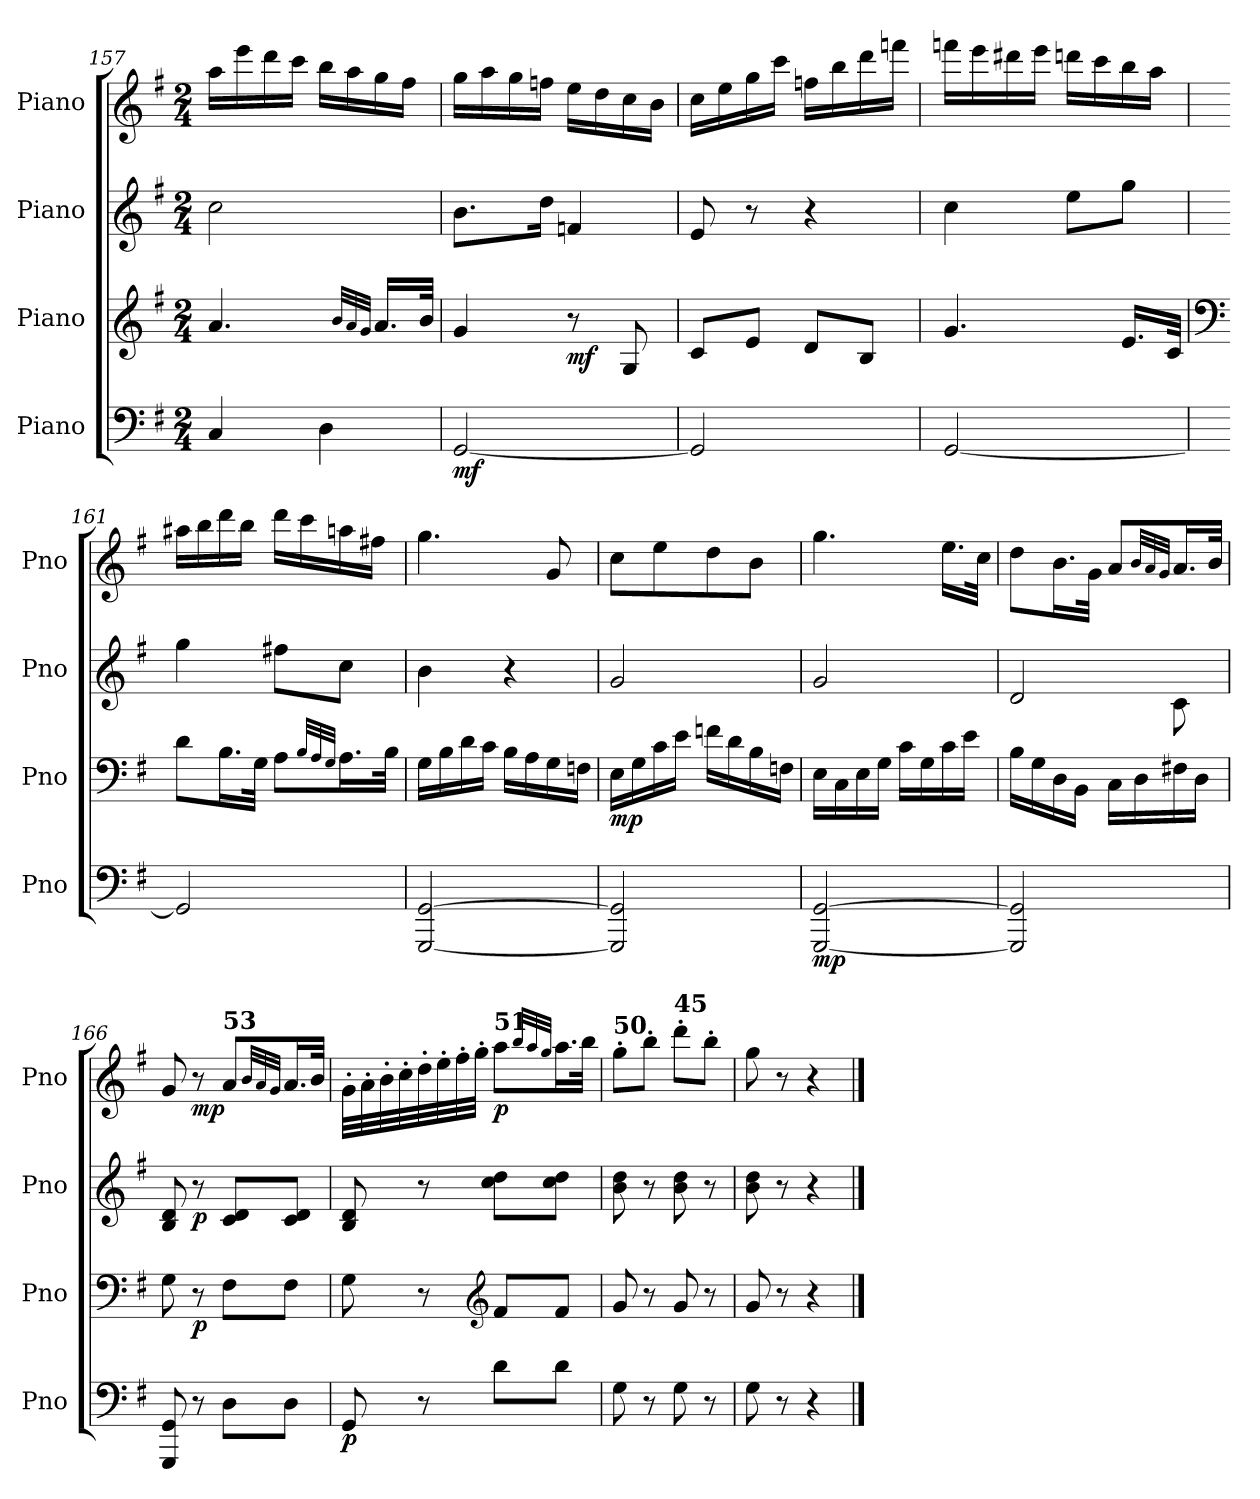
**kern	**dynam	**kern	**dynam	**kern	**dynam	**kern	**dynam
*part4	*part4	*part3	*part3	*part2	*part2	*part1	*part1
*staff4	*staff4	*staff3	*staff3	*staff2	*staff2	*staff1	*staff1
*I"Piano	*	*I"Piano	*	*I"Piano	*	*I"Piano	*
*I'Pno	*	*I'Pno	*	*I'Pno	*	*I'Pno	*
*clefF4	*	*clefG2	*	*clefG2	*	*clefG2	*
*k[f#]	*	*k[f#]	*	*k[f#]	*	*k[f#]	*
*M2/4	*	*M2/4	*	*M2/4	*	*M2/4	*
=157	=157	=157	=157	=157	=157	=157	=157
4C/	.	4.a/	.	2cc\	.	16aa\LL	.
.	.	.	.	.	.	16eee\	.
.	.	.	.	.	.	16ddd\	.
.	.	.	.	.	.	16ccc\JJ	.
4D\	.	.	.	.	.	16bb\LL	.
.	.	.	.	.	.	16aa\	.
.	.	32qb/LLL	.	.	.	.	.
.	.	32qa/	.	.	.	.	.
.	.	32qg/JJJ	.	.	.	.	.
.	.	16.a/LL	.	.	.	16gg\	.
.	.	.	.	.	.	16ff#\JJ	.
.	.	32b/JJk	.	.	.	.	.
=158	=158	=158	=158	=158	=158	=158	=158
!	!LO:DY:b	!	!	!	!	!	!
[2GG/	mf	4g/	.	8.b\L	.	16gg\LL	.
.	.	.	.	.	.	16aa\	.
.	.	.	.	.	.	16gg\	.
.	.	.	.	16dd\Jk	.	16ffn\JJ	.
!	!	!	!LO:DY:b	!	!	!	!
.	.	8r	mf	4fn/	.	16ee\LL	.
.	.	.	.	.	.	16dd\	.
.	.	8G/	.	.	.	16cc\	.
.	.	.	.	.	.	16b\JJ	.
!!LO:LB:g=z
=159	=159	=159	=159	=159	=159	=159	=159
2GG/]	.	8c/L	.	8e/	.	16cc\LL	.
.	.	.	.	.	.	16ee\	.
.	.	8e/J	.	8r	.	16gg\	.
.	.	.	.	.	.	16ccc\JJ	.
.	.	8d/L	.	4r	.	16ffn\LL	.
.	.	.	.	.	.	16bb\	.
.	.	8B/J	.	.	.	16ddd\	.
.	.	.	.	.	.	16fffn\JJ	.
=160	=160	=160	=160	=160	=160	=160	=160
[2GG/	.	4.g/	.	4cc\	.	16fffn\LL	.
.	.	.	.	.	.	16eee\	.
.	.	.	.	.	.	16ddd#X\	.
.	.	.	.	.	.	16eee\JJ	.
.	.	.	.	8ee\L	.	16dddn\LL	.
.	.	.	.	.	.	16ccc\	.
.	.	16.e/LL	.	8gg\J	.	16bb\	.
.	.	.	.	.	.	16aa\JJ	.
.	.	32c/JJk	.	.	.	.	.
=161	=161	=161	=161	=161	=161	=161	=161
*	*	*clefF4	*	*	*	*	*
2GG/]	.	8d\L	.	4gg\	.	16aa#X\LL	.
.	.	.	.	.	.	16bb\	.
.	.	16.B\L	.	.	.	16ddd\	.
.	.	.	.	.	.	16bb\JJ	.
.	.	32G\JJk	.	.	.	.	.
.	.	8A\L	.	8ff#X\L	.	16ddd\LL	.
.	.	.	.	.	.	16ccc\	.
.	.	32qB/LLL	.	.	.	.	.
.	.	32qA/	.	.	.	.	.
.	.	32qG/JJJ	.	.	.	.	.
.	.	16.A\L	.	8cc\J	.	16aan\	.
.	.	.	.	.	.	16ff#X\JJ	.
.	.	32B\JJk	.	.	.	.	.
=162	=162	=162	=162	=162	=162	=162	=162
[2GGG/ [2GG/	.	16G\LL	.	4b\	.	4.gg\	.
.	.	16B\	.	.	.	.	.
.	.	16d\	.	.	.	.	.
.	.	16c\JJ	.	.	.	.	.
.	.	16B\LL	.	4r	.	.	.
.	.	16A\	.	.	.	.	.
.	.	16G\	.	.	.	8g/	.
.	.	16Fn\JJ	.	.	.	.	.
!!LO:PB:g=z
=163	=163	=163	=163	=163	=163	=163	=163
!	!	!	!LO:DY:b	!	!	!	!
2GGG/] 2GG/]	.	16E\LL	mp	2g/	.	8cc\L	.
.	.	16G\	.	.	.	.	.
.	.	16c\	.	.	.	8ee\	.
.	.	16e\JJ	.	.	.	.	.
.	.	16fn\LL	.	.	.	8dd\	.
.	.	16d\	.	.	.	.	.
.	.	16B\	.	.	.	8b\J	.
.	.	16Fn\JJ	.	.	.	.	.
=164	=164	=164	=164	=164	=164	=164	=164
!	!LO:DY:b	!	!	!	!	!	!
[2GGG/ [2GG/	mp	16E\LL	.	2g/	.	4.gg\	.
.	.	16C\	.	.	.	.	.
.	.	16E\	.	.	.	.	.
.	.	16G\JJ	.	.	.	.	.
.	.	16c\LL	.	.	.	.	.
.	.	16G\	.	.	.	.	.
.	.	16c\	.	.	.	16.ee\LL	.
.	.	16e\JJ	.	.	.	.	.
.	.	.	.	.	.	32cc\JJk	.
=165	=165	=165	=165	=165	=165	=165	=165
*	*	*	*	*^	*	*	*
2GGG/] 2GG/]	.	16B\LL	.	2d/	4.ryy	.	8dd\L	.
.	.	16G\	.	.	.	.	.	.
.	.	16D\	.	.	.	.	16.b\L	.
.	.	16BB\JJ	.	.	.	.	.	.
.	.	.	.	.	.	.	32g\JJk	.
.	.	16C\LL	.	.	.	.	8a/L	.
.	.	16D\	.	.	.	.	.	.
.	.	.	.	.	.	.	32qb/LLL	.
.	.	.	.	.	.	.	32qa/	.
.	.	.	.	.	.	.	32qg/JJJ	.
.	.	16F#X\	.	.	8c\	.	16.a/L	.
.	.	16D\JJ	.	.	.	.	.	.
.	.	.	.	.	.	.	32b/JJk	.
*	*	*	*	*v	*v	*	*	*
=166	=166	=166	=166	=166	=166	=166	=166
8GGG/ 8GG/	.	8G\	.	8B/ 8d/	.	8g/	.
!	!	!	!LO:DY:b	!	!LO:DY:b	!	!LO:DY:b
8r	.	8r	p	8r	p	8r	mp
!	!	!	!	!	!	!LO:TX:a:B:t=53	!
8D\L	.	8F#\L	.	8c/ 8d/L	.	8a/L	.
.	.	.	.	.	.	32qb/LLL	.
.	.	.	.	.	.	32qa/	.
.	.	.	.	.	.	32qg/JJJ	.
8D\J	.	8F#\J	.	8c/ 8d/J	.	16.a/L	.
.	.	.	.	.	.	32b/JJk	.
!!LO:LB:g=z
=167	=167	=167	=167	=167	=167	=167	=167
!	!LO:DY:b	!	!	!	!	!	!
8GG/	p	8G\	.	8B/ 8d/	.	32g'\LLL	.
.	.	.	.	.	.	32a'\	.
.	.	.	.	.	.	32b'\	.
.	.	.	.	.	.	32cc'\	.
8r	.	8r	.	8r	.	32dd'\	.
.	.	.	.	.	.	32ee'\	.
.	.	.	.	.	.	32ff#'\	.
.	.	.	.	.	.	32gg'\JJJ	.
*	*	*clefG2	*	*	*	*	*
!	!	!	!	!	!	!LO:TX:a:B:t=51	!
!	!	!	!	!	!	!	!LO:DY:b
8d\L	.	8f#/L	.	8cc\ 8dd\L	.	8aa\L	p
.	.	.	.	.	.	32qbb/LLL	.
.	.	.	.	.	.	32qaa/	.
.	.	.	.	.	.	32qgg/JJJ	.
8d\J	.	8f#/J	.	8cc\ 8dd\J	.	16.aa\L	.
.	.	.	.	.	.	32bb\JJk	.
=168	=168	=168	=168	=168	=168	=168	=168
!	!	!	!	!	!	!LO:TX:a:B:t=50	!
8G\	.	8g/	.	8b\ 8dd\	.	8gg'\L	.
8r	.	8r	.	8r	.	8bb'\J	.
!	!	!	!	!	!	!LO:TX:a:B:t=45	!
8G\	.	8g/	.	8b\ 8dd\	.	8ddd'\L	.
8r	.	8r	.	8r	.	8bb'\J	.
=169	=169	=169	=169	=169	=169	=169	=169
8G\	.	8g/	.	8b\ 8dd\	.	8gg\	.
8r	.	8r	.	8r	.	8r	.
4r	.	4r	.	4r	.	4r	.
==	==	==	==	==	==	==	==
*-	*-	*-	*-	*-	*-	*-	*-
